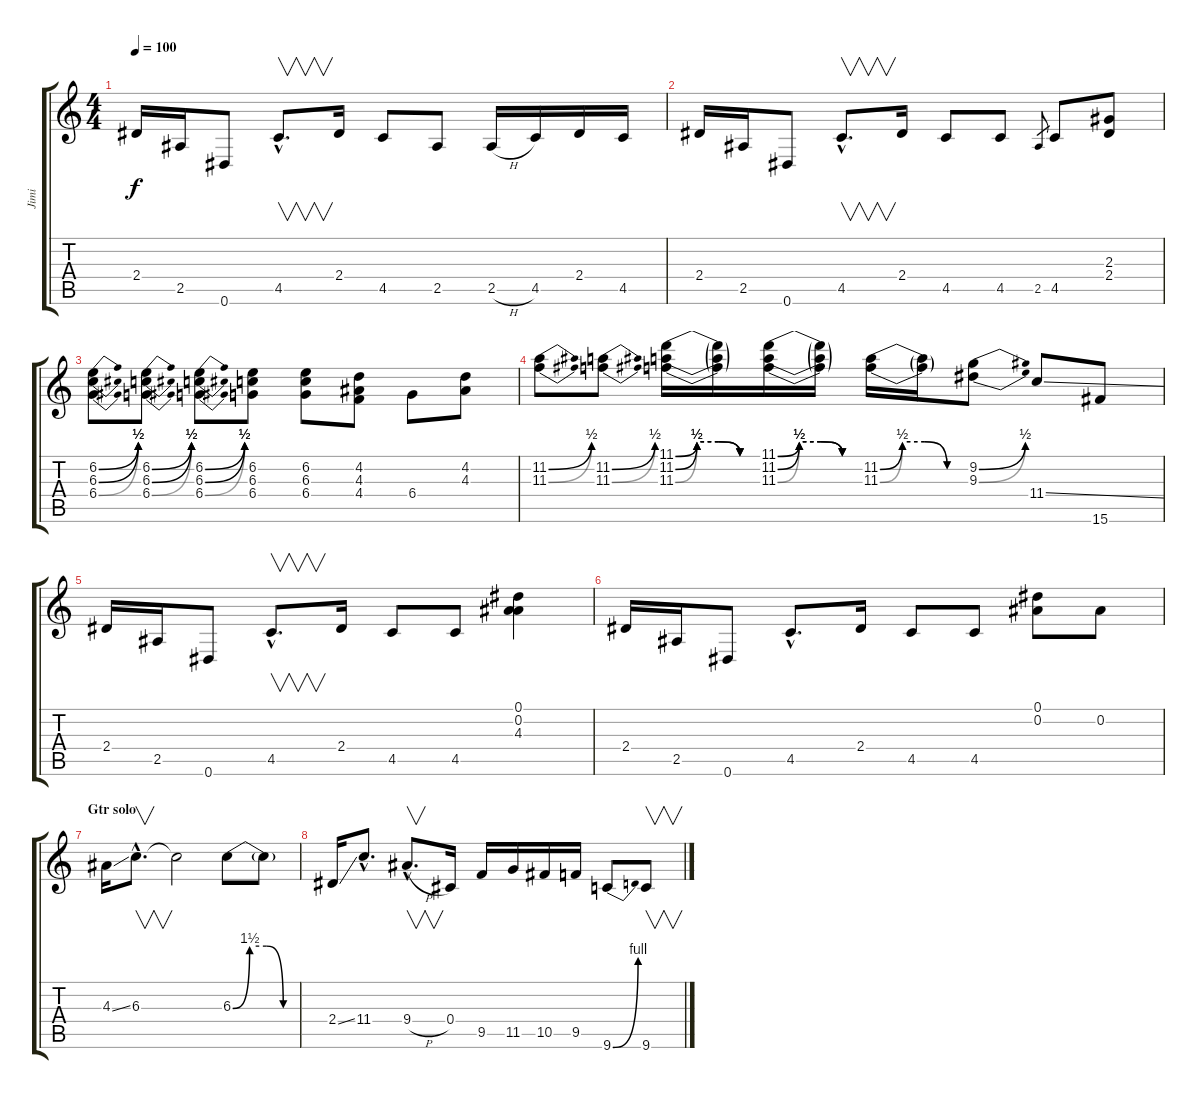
\track ("Jimi" "Jimi") {instrument overdrivenguitar}
\staff {score tabs}
\tuning (Eb4 Bb3 Gb3 Db3 Ab2 Eb2) {hide}
\ts (4 4)
\tempo 100
\clef g2
\ks c
2.4.16{dy f} 2.5.16 0.6.8 4.5{hac}.8{v d} 2.4.16 4.5.8 2.5.8 2.5{h}.16 4.5.16 2.4.16 4.5.16 |
2.4.16 2.5.16 0.6.8 4.5{hac}.8{v d} 2.4.16 4.5.8 4.5.8 2.5.8{gr} 4.5.8 (2.3 2.4).8 |
(6.2{be (bend 0 0 60 2)} 6.3{be (bend 0 0 60 2)} 6.4{be (bend 0 0 60 2)}).8 (6.2{be (bend 0 0 60 2)} 6.3{be (bend 0 0 60 2)} 6.4{be (bend 0 0 60 2)}).8 (6.2{be (bend 0 0 60 2)} 6.3{be (bend 0 0 60 2)} 6.4{be (bend 0 0 60 2)}).8 (6.2 6.3 6.4).8 (6.2 6.3 6.4).8 (4.2 4.3 4.4).8 6.4.8 (4.2 4.3).8 |
(11.2{be (bend 0 0 60 2)} 11.3{be (bend 0 0 60 2)}).8 (11.2{be (bend 0 0 60 2)} 11.3{be (bend 0 0 60 2)}).8 (11.1{be (custom 0 0 15 2 30 2 45 0 60 0)} 11.2{be (custom 0 0 15 2 30 2 45 0 60 0)} 11.3{be (custom 0 0 15 2 30 2 45 0 60 0)}).16 (11.1{t} 11.2{t} 11.3{t}).16 (11.1{be (custom 0 0 15 2 30 2 45 0 60 0)} 11.2{be (custom 0 0 15 2 30 2 45 0 60 0)} 11.3{be (custom 0 0 15 2 30 2 45 0 60 0)}).16 (11.1{t} 11.2{t} 11.3{t}).16 (11.2{be (custom 0 0 15 2 30 2 45 0 60 0)} 11.3{be (custom 0 0 15 2 30 2 45 0 60 0)}).16 (11.2{t} 11.3{t}).16 (9.2{be (bend 0 0 60 2)} 9.3{be (bend 0 0 60 2)}).8 11.4{ss}.8 15.6.8 |
2.4.16 2.5.16 0.6.8 4.5{hac}.8{v d} 2.4.16 4.5.8 4.5.8 (0.1 0.2 4.3).4 |
2.4.16 2.5.16 0.6.8 4.5{hac}.8{d} 2.4.16 4.5.8 4.5.8 (0.1 0.2).8 0.2.8 |
\section ("" "Gtr solo")
4.3{ss}.16 6.3{hac}.8{v d} 6.3{t}.2 6.3{be (custom 0 0 15 6 30 6 45 0 60 0)}.8 6.3{t}.8 |
2.4{ss}.16 11.4{hac}.8{d} 9.4{h hac}.8{v d} 0.4.16 9.5.16 11.5.16 10.5.16 9.5.16 9.6{be (bend 0 0 60 4)}.8 9.6.8{v}
